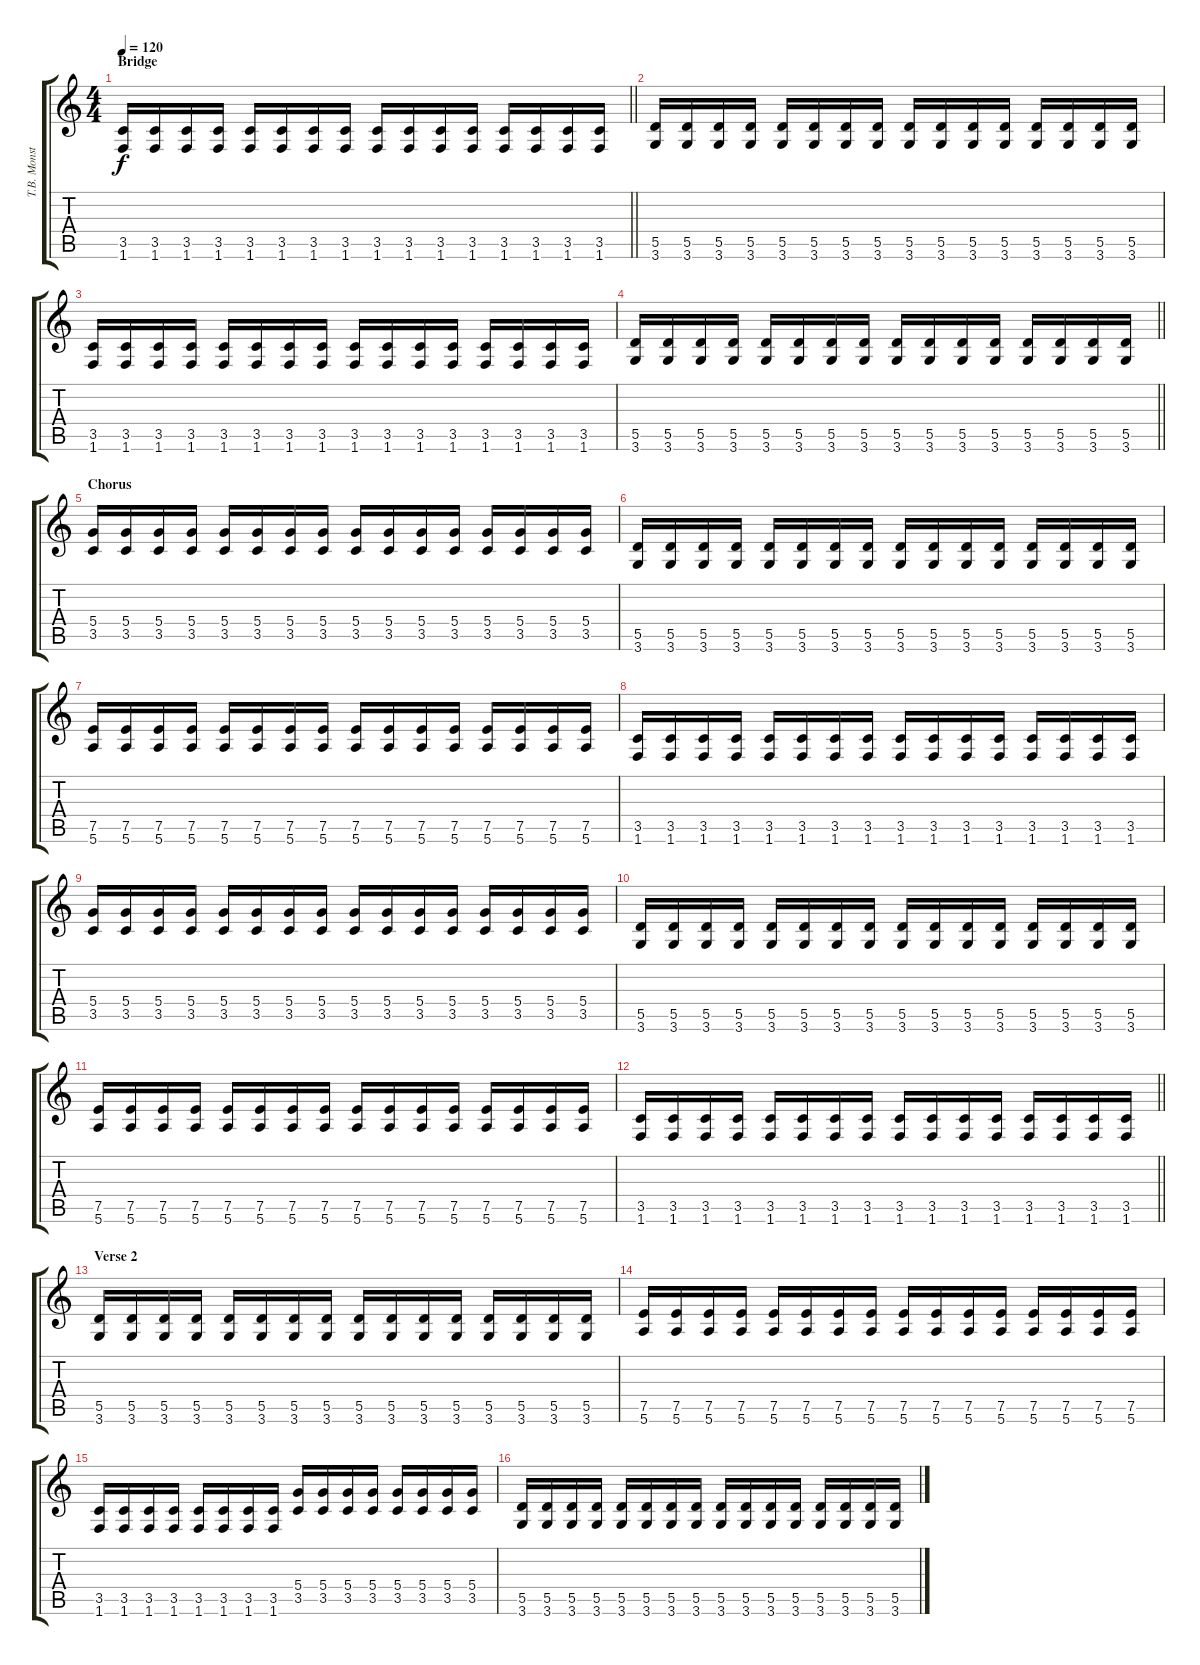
\track ("T.B. Monstrosity" "T.B. Monst") {instrument overdrivenguitar}
\staff {score tabs}
\tuning (E4 B3 G3 D3 A2 E2) {hide}
\ts (4 4)
\section ("" "Bridge")
\tempo 120
\clef g2
\barLineRight lightlight
\ks c
(3.5 1.6).16{dy f} (3.5 1.6).16 (3.5 1.6).16 (3.5 1.6).16 (3.5 1.6).16 (3.5 1.6).16 (3.5 1.6).16 (3.5 1.6).16 (3.5 1.6).16 (3.5 1.6).16 (3.5 1.6).16 (3.5 1.6).16 (3.5 1.6).16 (3.5 1.6).16 (3.5 1.6).16 (3.5 1.6).16 |
\section ("" "")
(5.5 3.6).16 (5.5 3.6).16 (5.5 3.6).16 (5.5 3.6).16 (5.5 3.6).16 (5.5 3.6).16 (5.5 3.6).16 (5.5 3.6).16 (5.5 3.6).16 (5.5 3.6).16 (5.5 3.6).16 (5.5 3.6).16 (5.5 3.6).16 (5.5 3.6).16 (5.5 3.6).16 (5.5 3.6).16 |
(3.5 1.6).16 (3.5 1.6).16 (3.5 1.6).16 (3.5 1.6).16 (3.5 1.6).16 (3.5 1.6).16 (3.5 1.6).16 (3.5 1.6).16 (3.5 1.6).16 (3.5 1.6).16 (3.5 1.6).16 (3.5 1.6).16 (3.5 1.6).16 (3.5 1.6).16 (3.5 1.6).16 (3.5 1.6).16 |
\barLineRight lightlight
(5.5 3.6).16 (5.5 3.6).16 (5.5 3.6).16 (5.5 3.6).16 (5.5 3.6).16 (5.5 3.6).16 (5.5 3.6).16 (5.5 3.6).16 (5.5 3.6).16 (5.5 3.6).16 (5.5 3.6).16 (5.5 3.6).16 (5.5 3.6).16 (5.5 3.6).16 (5.5 3.6).16 (5.5 3.6).16 |
\section ("" "Chorus")
(5.4 3.5).16 (5.4 3.5).16 (5.4 3.5).16 (5.4 3.5).16 (5.4 3.5).16 (5.4 3.5).16 (5.4 3.5).16 (5.4 3.5).16 (5.4 3.5).16 (5.4 3.5).16 (5.4 3.5).16 (5.4 3.5).16 (5.4 3.5).16 (5.4 3.5).16 (5.4 3.5).16 (5.4 3.5).16 |
(5.5 3.6).16 (5.5 3.6).16 (5.5 3.6).16 (5.5 3.6).16 (5.5 3.6).16 (5.5 3.6).16 (5.5 3.6).16 (5.5 3.6).16 (5.5 3.6).16 (5.5 3.6).16 (5.5 3.6).16 (5.5 3.6).16 (5.5 3.6).16 (5.5 3.6).16 (5.5 3.6).16 (5.5 3.6).16 |
(7.5 5.6).16 (7.5 5.6).16 (7.5 5.6).16 (7.5 5.6).16 (7.5 5.6).16 (7.5 5.6).16 (7.5 5.6).16 (7.5 5.6).16 (7.5 5.6).16 (7.5 5.6).16 (7.5 5.6).16 (7.5 5.6).16 (7.5 5.6).16 (7.5 5.6).16 (7.5 5.6).16 (7.5 5.6).16 |
(3.5 1.6).16 (3.5 1.6).16 (3.5 1.6).16 (3.5 1.6).16 (3.5 1.6).16 (3.5 1.6).16 (3.5 1.6).16 (3.5 1.6).16 (3.5 1.6).16 (3.5 1.6).16 (3.5 1.6).16 (3.5 1.6).16 (3.5 1.6).16 (3.5 1.6).16 (3.5 1.6).16 (3.5 1.6).16 |
(5.4 3.5).16 (5.4 3.5).16 (5.4 3.5).16 (5.4 3.5).16 (5.4 3.5).16 (5.4 3.5).16 (5.4 3.5).16 (5.4 3.5).16 (5.4 3.5).16 (5.4 3.5).16 (5.4 3.5).16 (5.4 3.5).16 (5.4 3.5).16 (5.4 3.5).16 (5.4 3.5).16 (5.4 3.5).16 |
(5.5 3.6).16 (5.5 3.6).16 (5.5 3.6).16 (5.5 3.6).16 (5.5 3.6).16 (5.5 3.6).16 (5.5 3.6).16 (5.5 3.6).16 (5.5 3.6).16 (5.5 3.6).16 (5.5 3.6).16 (5.5 3.6).16 (5.5 3.6).16 (5.5 3.6).16 (5.5 3.6).16 (5.5 3.6).16 |
(7.5 5.6).16 (7.5 5.6).16 (7.5 5.6).16 (7.5 5.6).16 (7.5 5.6).16 (7.5 5.6).16 (7.5 5.6).16 (7.5 5.6).16 (7.5 5.6).16 (7.5 5.6).16 (7.5 5.6).16 (7.5 5.6).16 (7.5 5.6).16 (7.5 5.6).16 (7.5 5.6).16 (7.5 5.6).16 |
\barLineRight lightlight
(3.5 1.6).16 (3.5 1.6).16 (3.5 1.6).16 (3.5 1.6).16 (3.5 1.6).16 (3.5 1.6).16 (3.5 1.6).16 (3.5 1.6).16 (3.5 1.6).16 (3.5 1.6).16 (3.5 1.6).16 (3.5 1.6).16 (3.5 1.6).16 (3.5 1.6).16 (3.5 1.6).16 (3.5 1.6).16 |
\section ("" "Verse 2")
(5.5 3.6).16 (5.5 3.6).16 (5.5 3.6).16 (5.5 3.6).16 (5.5 3.6).16 (5.5 3.6).16 (5.5 3.6).16 (5.5 3.6).16 (5.5 3.6).16 (5.5 3.6).16 (5.5 3.6).16 (5.5 3.6).16 (5.5 3.6).16 (5.5 3.6).16 (5.5 3.6).16 (5.5 3.6).16 |
(7.5 5.6).16 (7.5 5.6).16 (7.5 5.6).16 (7.5 5.6).16 (7.5 5.6).16 (7.5 5.6).16 (7.5 5.6).16 (7.5 5.6).16 (7.5 5.6).16 (7.5 5.6).16 (7.5 5.6).16 (7.5 5.6).16 (7.5 5.6).16 (7.5 5.6).16 (7.5 5.6).16 (7.5 5.6).16 |
(3.5 1.6).16 (3.5 1.6).16 (3.5 1.6).16 (3.5 1.6).16 (3.5 1.6).16 (3.5 1.6).16 (3.5 1.6).16 (3.5 1.6).16 (5.4 3.5).16 (5.4 3.5).16 (5.4 3.5).16 (5.4 3.5).16 (5.4 3.5).16 (5.4 3.5).16 (5.4 3.5).16 (5.4 3.5).16 |
(5.5 3.6).16 (5.5 3.6).16 (5.5 3.6).16 (5.5 3.6).16 (5.5 3.6).16 (5.5 3.6).16 (5.5 3.6).16 (5.5 3.6).16 (5.5 3.6).16 (5.5 3.6).16 (5.5 3.6).16 (5.5 3.6).16 (5.5 3.6).16 (5.5 3.6).16 (5.5 3.6).16 (5.5 3.6).16
